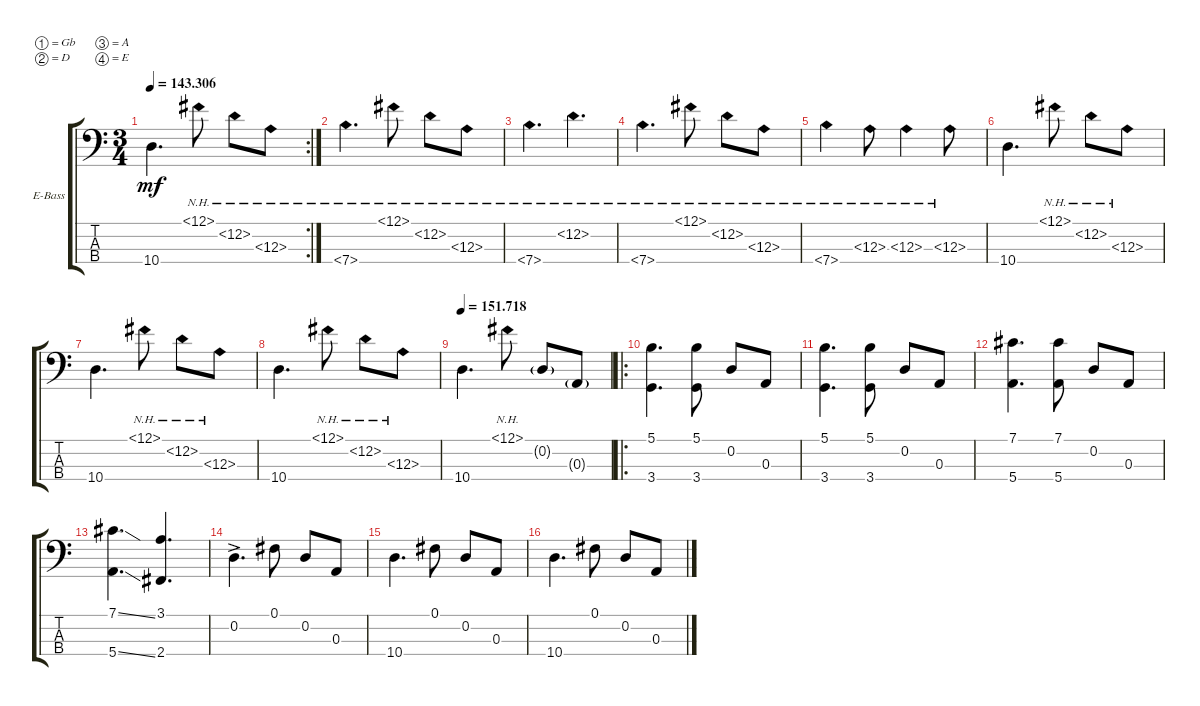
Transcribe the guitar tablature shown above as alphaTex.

\defaultSystemsLayout 4
\bracketExtendMode groupsimilarinstruments
\firstSystemTrackNameOrientation horizontal
\otherSystemsTrackNameOrientation horizontal
\track ("Electric Bass" "E-Bass") {instrument electricbassfinger}
\staff {score tabs}
\tuning (Gb2 D2 A1 E1)
\rc 2
\ts (3 4)
\tempo
143.306
\accidentals auto
\clef f4
\ottava regular
\simile none
\ks c
10.4.4{d dy mf} 12.1{nh}.8 12.2{nh}.8 12.3{nh}.8 |
7.4{nh}.4{d} 12.1{nh}.8 12.2{nh}.8 12.3{nh}.8 |
7.4{nh}.4{d} 12.2{nh}.4{d} |
7.4{nh}.4{d} 12.1{nh}.8 12.2{nh}.8 12.3{nh}.8 |
7.4{nh}.4 12.3{nh}.8 12.3{nh}.4 12.3{nh}.8 |
10.4.4{d} 12.1{nh}.8 12.2{nh}.8 12.3{nh}.8 |
10.4.4{d} 12.1{nh}.8 12.2{nh}.8 12.3{nh}.8 |
10.4.4{d} 12.1{nh}.8 12.2{nh}.8 12.3{nh}.8 |
\tempo
151.718 10.4.4{d} 12.1{nh}.8 0.2{g}.8 0.3{g}.8 |
\ro
(3.4 5.1).4{d} (5.1 3.4).8 0.2.8 0.3.8 |
(3.4 5.1).4{d} (5.1 3.4).8 0.2.8 0.3.8 |
(5.4 7.1).4{d} (7.1 5.4).8 0.2.8 0.3.8 |
(5.4{ss} 7.1{ss}).4{d} (3.1 2.4).4{d} |
0.2{ac}.4{d} 0.1.8 0.2.8 0.3.8 |
10.4.4{d} 0.1.8 0.2.8 0.3.8 |
10.4.4{d} 0.1.8 0.2.8 0.3.8
